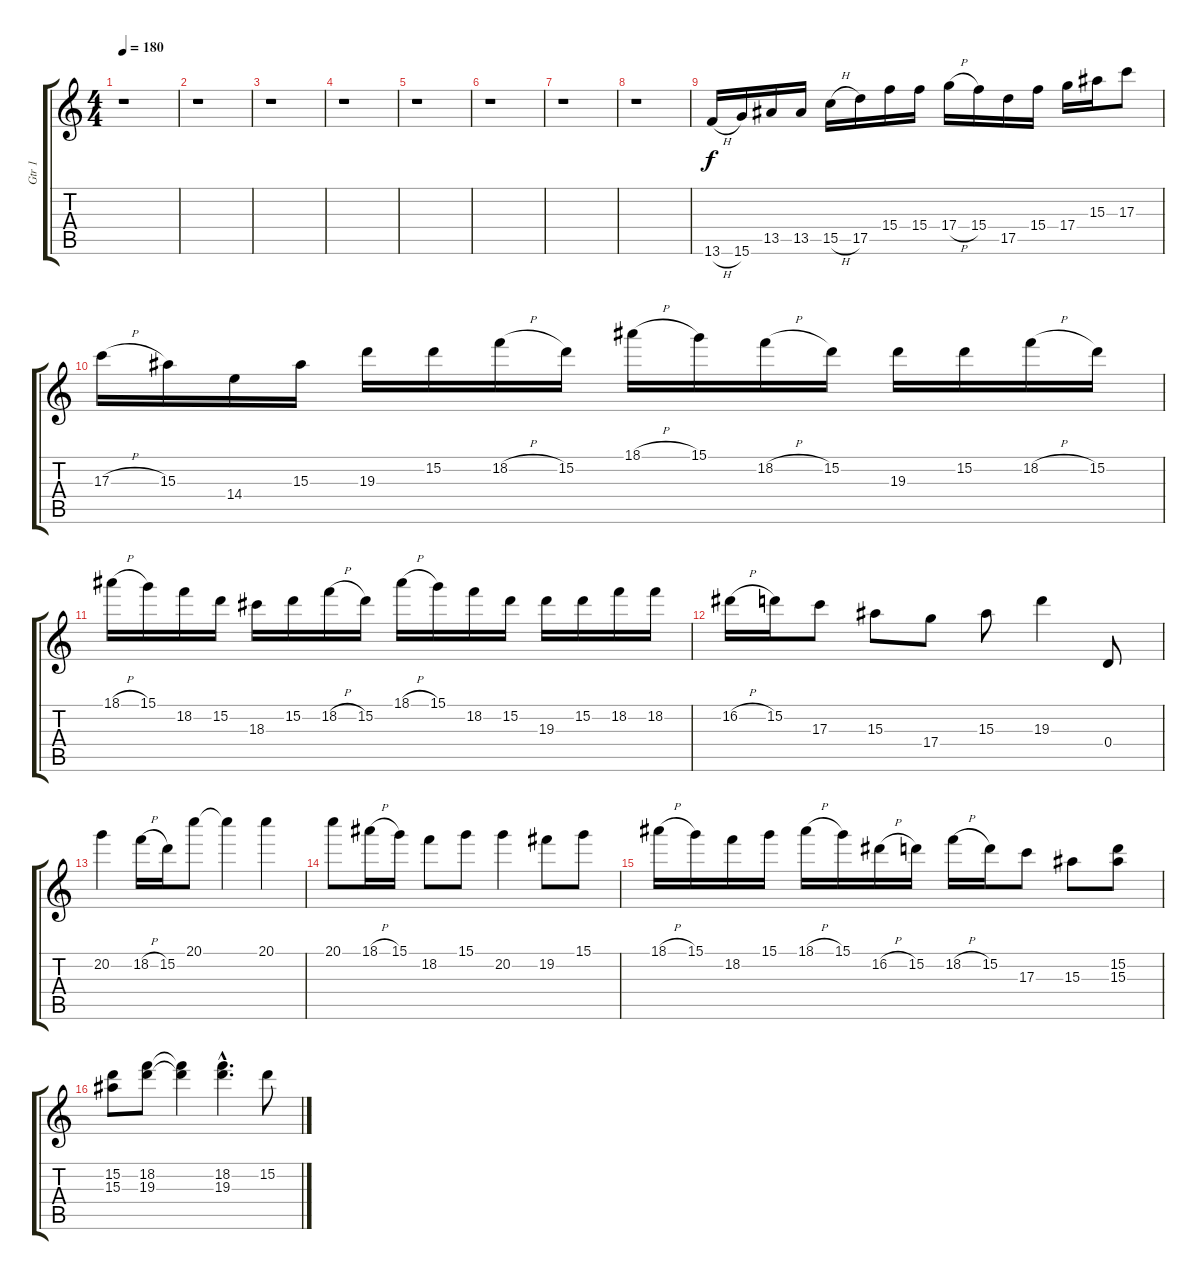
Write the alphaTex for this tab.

\track ("Gtr 1" "Gtr 1") {instrument overdrivenguitar}
\staff {score tabs}
\tuning (E4 B3 G3 D3 A2 E2) {hide}
\ts (4 4)
\tempo 180
\clef g2
\ks c
r.1{dy f} |
r.1 |
r.1 |
r.1 |
r.1 |
r.1 |
r.1 |
r.1 |
13.6{h}.16 15.6.16 13.5.16 13.5.16 15.5{h}.16 17.5.16 15.4.16 15.4.16 17.4{h}.16 15.4.16 17.5.16 15.4.16 17.4.16 15.3.16 17.3.8 |
17.3{h}.16 15.3.16 14.4.16 15.3.16 19.3.16 15.2.16 18.2{h}.16 15.2.16 18.1{h}.16 15.1.16 18.2{h}.16 15.2.16 19.3.16 15.2.16 18.2{h}.16 15.2.16 |
18.1{h}.16 15.1.16 18.2.16 15.2.16 18.3.16 15.2.16 18.2{h}.16 15.2.16 18.1{h}.16 15.1.16 18.2.16 15.2.16 19.3.16 15.2.16 18.2.16 18.2.16 |
16.2{h}.16 15.2.16 17.3.8 15.3.8 17.4.8 15.3.8 19.3.4 0.4.8 |
20.2.4 18.2{h}.16 15.2.16 20.1.8 20.1{t}.4 20.1.4 |
20.1.8 18.1{h}.16 15.1.16 18.2.8 15.1.8 20.2.4 19.2.8 15.1.8 |
18.1{h}.16 15.1.16 18.2.16 15.1.16 18.1{h}.16 15.1.16 16.2{h}.16 15.2.16 18.2{h}.16 15.2.16 17.3.8 15.3.8 (15.2 15.3).8 |
(15.2 15.3).8 (18.2 19.3).8 (18.2{t} 19.3{t}).4 (18.2{hac} 19.3{hac}).4{d} 15.2.8
